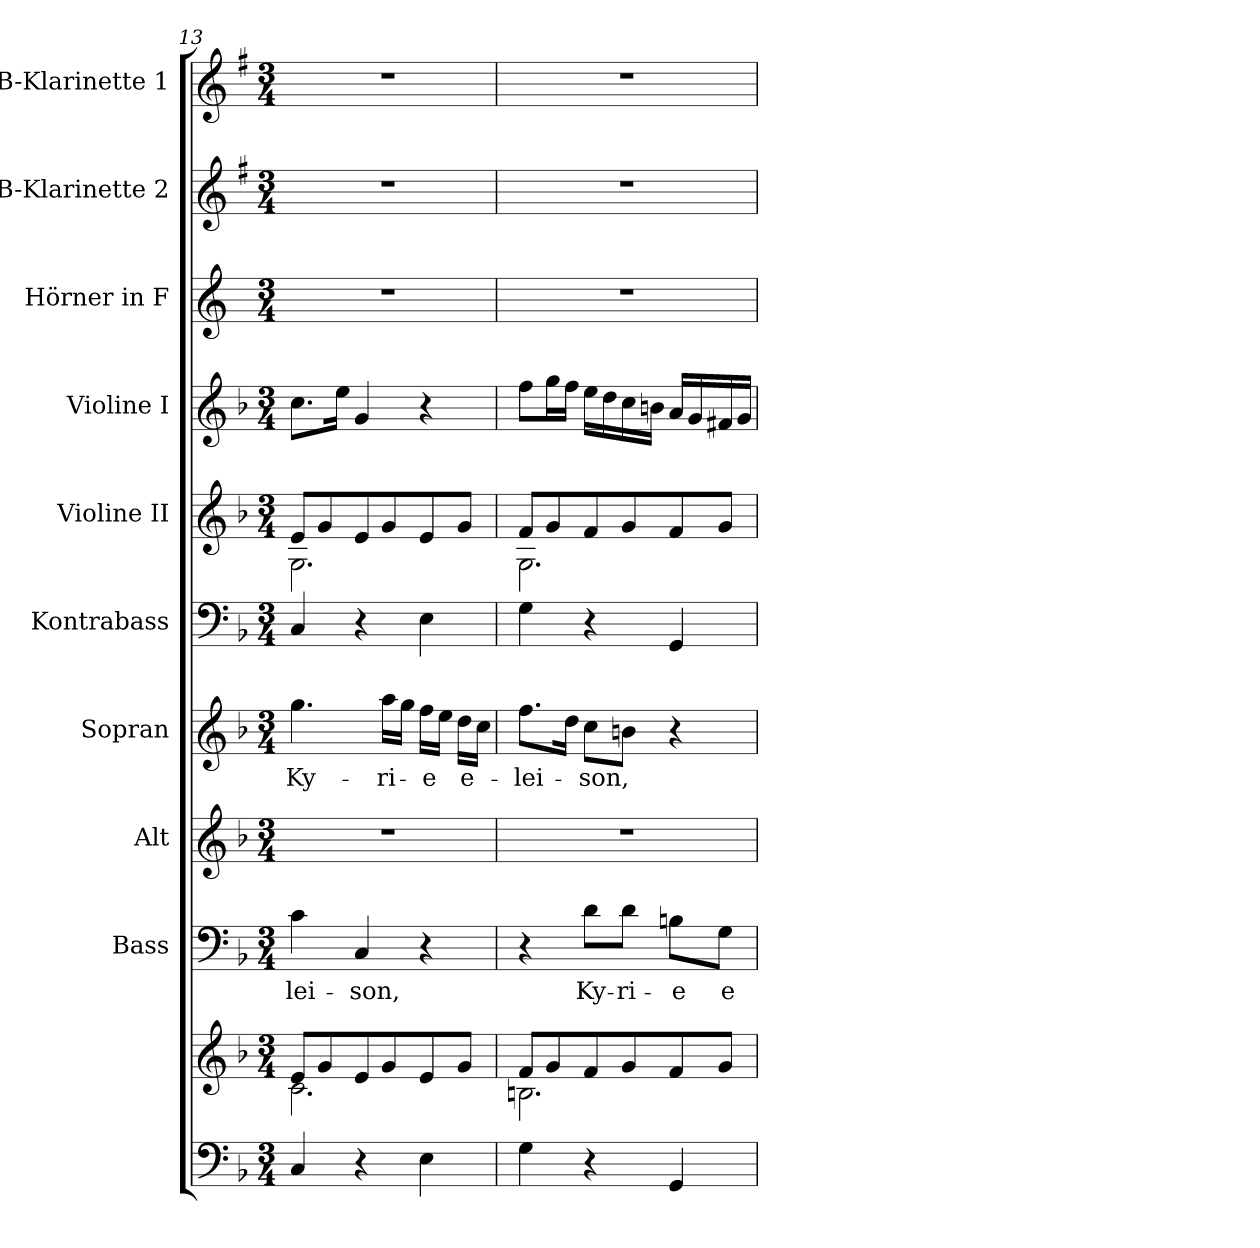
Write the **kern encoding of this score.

**kern	**kern	**kern	**text	**kern	**kern	**text	**kern	**kern	**kern	**kern	**kern	**kern
*part10	*part10	*part9	*part9	*part8	*part7	*part7	*part6	*part5	*part4	*part3	*part2	*part1
*staff11	*staff10	*staff9	*staff9	*staff8	*staff7	*staff7	*staff6	*staff5	*staff4	*staff3	*staff2	*staff1
*	*	*I"Bass	*	*I"Alt	*I"Sopran	*	*I"Kontrabass	*I"Violine II	*I"Violine I	*I"Hörner in F	*I"B-Klarinette 2	*I"B-Klarinette 1
*	*	*I'B.	*	*I'A.	*I'S.	*	*I'Kb.	*I'Vl. II	*I'Vl. I	*	*I'B Kl. 2	*I'B Kl. 1
*clefF4	*clefG2	*clefF4	*	*clefG2	*clefG2	*	*clefF4	*clefG2	*clefG2	*clefG2	*clefG2	*clefG2
*	*	*	*	*	*	*	*ITrd7c12	*	*	*ITrd4c7	*ITrd1c2	*ITrd1c2
*k[b-]	*k[b-]	*k[b-]	*	*k[b-]	*k[b-]	*	*k[b-]	*k[b-]	*k[b-]	*k[b-]	*k[b-]	*k[b-]
*F:	*F:	*F:	*	*F:	*F:	*	*F:	*F:	*F:	*F:	*F:	*F:
*M3/4	*M3/4	*M3/4	*	*M3/4	*M3/4	*	*M3/4	*M3/4	*M3/4	*M3/4	*M3/4	*M3/4
=13	=13	=13	=13	=13	=13	=13	=13	=13	=13	=13	=13	=13
*	*^	*	*	*	*	*	*	*	*	*	*	*
!	!	!	!	!LO:LY:b	!	!	!LO:LY:b	!	!	!	!	!	!
*	*	*	*	*	*	*	*	*	*^	*	*	*	*
4C/	8e/L	2.c\	4c\	-lei-	2.r	4.gg\	Ky-	4CC/	8e/L	2.G\	8.cc\L	2.r	2.r	2.r
.	8g/	.	.	.	.	.	.	.	8g/	.	.	.	.	.
.	.	.	.	.	.	.	.	.	.	.	16ee\Jk	.	.	.
!	!	!	!	!LO:LY:b	!	!	!	!	!	!	!	!	!	!
4r	8e/	.	4C/	-son,	.	.	.	4r	8e/	.	4g/	.	.	.
!	!	!	!	!	!	!	!LO:LY:b	!	!	!	!	!	!	!
.	8g/	.	.	.	.	16aa\LL	-ri-	.	8g/	.	.	.	.	.
.	.	.	.	.	.	16gg\JJ	.	.	.	.	.	.	.	.
!	!	!	!	!	!	!	!LO:LY:b	!	!	!	!	!	!	!
4E\	8e/	.	4r	.	.	16ff\LL	-e	4EE\	8e/	.	4r	.	.	.
.	.	.	.	.	.	16ee\JJ	.	.	.	.	.	.	.	.
!	!	!	!	!	!	!	!LO:LY:b	!	!	!	!	!	!	!
.	8g/J	.	.	.	.	16dd\LL	e-	.	8g/J	.	.	.	.	.
.	.	.	.	.	.	16cc\JJ	.	.	.	.	.	.	.	.
=14	=14	=14	=14	=14	=14	=14	=14	=14	=14	=14	=14	=14	=14	=14
!	!	!	!	!	!	!	!LO:LY:b	!	!	!	!	!	!	!
4G\	8f/L	2.Bn\	4r	.	2.r	8.ff\L	-lei-	4GG\	8f/L	2.G\	8ff\L	2.r	2.r	2.r
.	8g/	.	.	.	.	.	.	.	8g/	.	16gg\L	.	.	.
.	.	.	.	.	.	16dd\Jk	.	.	.	.	16ff\JJ	.	.	.
!	!	!	!	!LO:LY:b	!	!	!LO:LY:b	!	!	!	!	!	!	!
4r	8f/	.	8d\L	Ky-	.	8cc\L	-son,	4r	8f/	.	16ee\LL	.	.	.
.	.	.	.	.	.	.	.	.	.	.	16dd\	.	.	.
!	!	!	!	!LO:LY:b	!	!	!	!	!	!	!	!	!	!
.	8g/	.	8d\J	-ri-	.	8bn\J	.	.	8g/	.	16cc\	.	.	.
.	.	.	.	.	.	.	.	.	.	.	16bn\JJ	.	.	.
!	!	!	!	!LO:LY:b	!	!	!	!	!	!	!	!	!	!
4GG/	8f/	.	8Bn\L	-e	.	4r	.	4GGG/	8f/	.	16a/LL	.	.	.
.	.	.	.	.	.	.	.	.	.	.	16g/	.	.	.
!	!	!	!	!LO:LY:b	!	!	!	!	!	!	!	!	!	!
.	8g/J	.	8G\J	e-	.	.	.	.	8g/J	.	16f#X/	.	.	.
.	.	.	.	.	.	.	.	.	.	.	16g/JJ	.	.	.
*	*v	*v	*	*	*	*	*	*	*v	*v	*	*	*	*
=	=	=	=	=	=	=	=	=	=	=	=	=
*-	*-	*-	*-	*-	*-	*-	*-	*-	*-	*-	*-	*-
